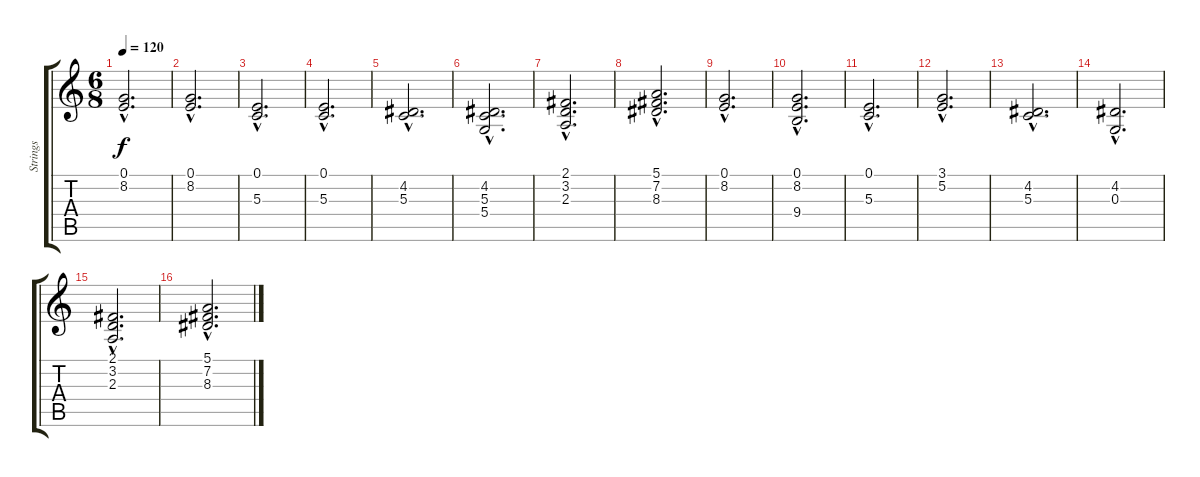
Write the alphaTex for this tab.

\track ("Strings" "Strings") {instrument stringensemble2}
\staff {score tabs}
\tuning (E4 B3 G3 D3 A2 E2) {hide}
\ts (6 8)
\tempo 120
\clef g2
\ks c
(0.1{hac} 8.2{hac}).2{d dy f} |
(0.1{hac} 8.2{hac}).2{d} |
(0.1{hac} 5.3{hac}).2{d} |
(0.1{hac} 5.3{hac}).2{d} |
(4.2{hac} 5.3{hac}).2{d} |
(4.2{hac} 5.3{hac} 5.4{hac}).2{d} |
(2.1{hac} 3.2{hac} 2.3{hac}).2{d} |
(5.1{hac} 7.2{hac} 8.3{hac}).2{d} |
(0.1{hac} 8.2{hac}).2{d} |
(0.1{hac} 8.2{hac} 9.4{hac}).2{d} |
(0.1{hac} 5.3{hac}).2{d} |
(3.1{hac} 5.2{hac}).2{d} |
(4.2{hac} 5.3{hac}).2{d} |
(4.2{hac} 0.3{hac}).2{d} |
(2.1{hac} 3.2{hac} 2.3{hac}).2{d} |
(5.1{hac} 7.2{hac} 8.3{hac}).2{d}
